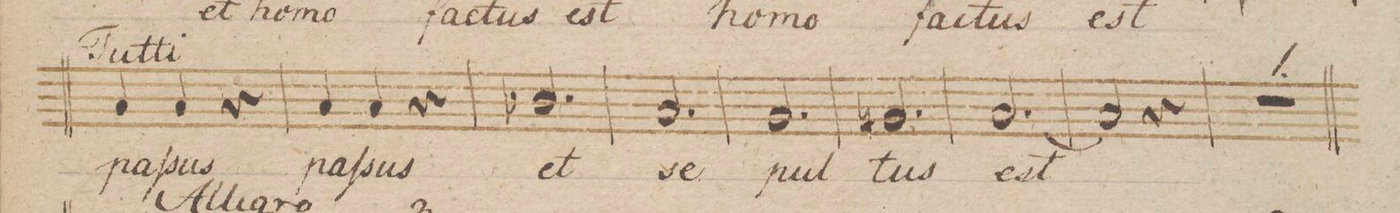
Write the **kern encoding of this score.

**kern	**text	**dynam
*I"Canto.	*	*
*clefC1	*	*
*k[b-e-a-d-]	*	*
*met(c|)	*	*
*M3/4	*	*
4f/	paſ-	.
4f/	-sus	.
4r	.	.
=117	=117	=117
4f/	paſ-	.
4f/	-sus	.
4r	.	.
=118	=118	=118
2.g-X/	et	.
=119	=119	=119
2.f/	se-	.
=120	=120	=120
2.e-/	-pul-	.
=121	=121	=121
2.en/	-tus	.
=122	=122	=122
[2.f/	est	.
=123	=123	=123
2f/]	.	.
4r	.	.
=124	=124	=124
2.r	.	.
*kcancel	*	*
=125||	=125||	=125||
*-	*-	*-
